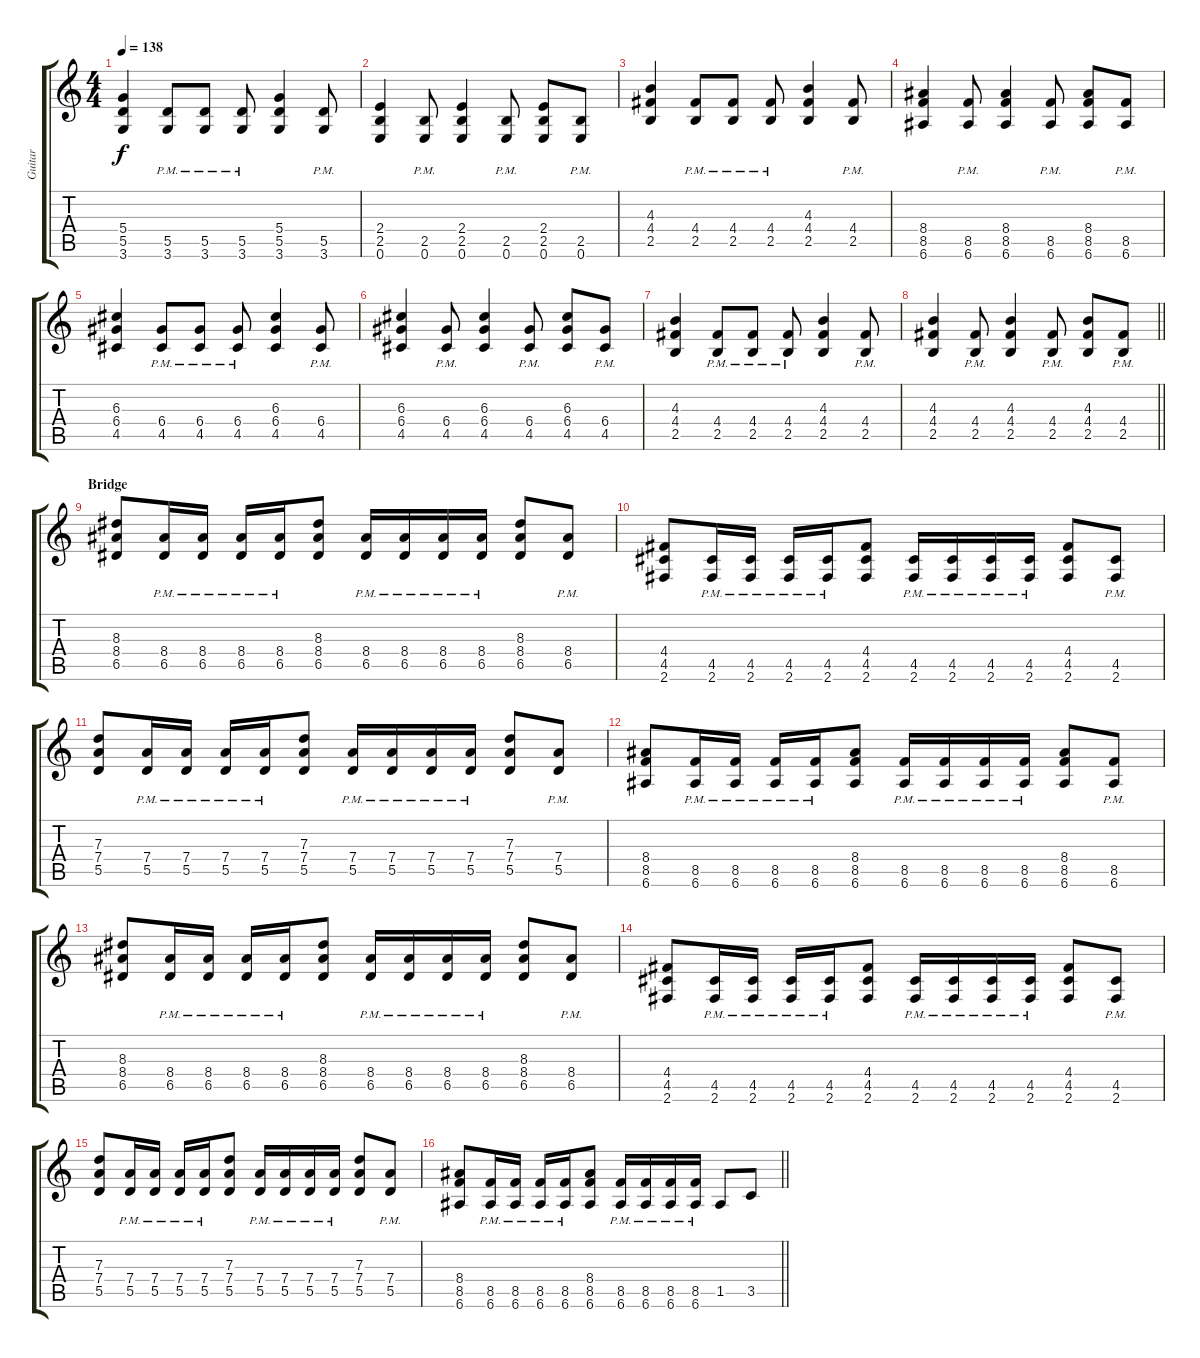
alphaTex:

\track ("Guitar" "Guitar") {instrument distortionguitar}
\staff {score tabs}
\tuning (E4 B3 G3 D3 A2 E2) {hide}
\ts (4 4)
\tempo 138
\clef g2
\ks c
(5.4 5.5 3.6).4{dy f} (5.5{pm} 3.6{pm}).8 (5.5{pm} 3.6{pm}).8 (5.5{pm} 3.6{pm}).8 (5.4 5.5 3.6).4 (5.5{pm} 3.6{pm}).8 |
(2.4 2.5 0.6).4 (2.5{pm} 0.6{pm}).8 (2.4 2.5 0.6).4 (2.5{pm} 0.6{pm}).8 (2.4 2.5 0.6).8 (2.5{pm} 0.6{pm}).8 |
(4.3 4.4 2.5).4 (4.4{pm} 2.5{pm}).8 (4.4{pm} 2.5{pm}).8 (4.4{pm} 2.5{pm}).8 (4.3 4.4 2.5).4 (4.4{pm} 2.5{pm}).8 |
(8.4 8.5 6.6).4 (8.5{pm} 6.6{pm}).8 (8.4 8.5 6.6).4 (8.5{pm} 6.6{pm}).8 (8.4 8.5 6.6).8 (8.5{pm} 6.6{pm}).8 |
(6.3 6.4 4.5).4 (6.4{pm} 4.5{pm}).8 (6.4{pm} 4.5{pm}).8 (6.4{pm} 4.5{pm}).8 (6.3 6.4 4.5).4 (6.4{pm} 4.5{pm}).8 |
(6.3 6.4 4.5).4 (6.4{pm} 4.5{pm}).8 (6.3 6.4 4.5).4 (6.4{pm} 4.5{pm}).8 (6.3 6.4 4.5).8 (6.4{pm} 4.5{pm}).8 |
(4.3 4.4 2.5).4 (4.4{pm} 2.5{pm}).8 (4.4{pm} 2.5{pm}).8 (4.4{pm} 2.5{pm}).8 (4.3 4.4 2.5).4 (4.4{pm} 2.5{pm}).8 |
\barLineRight lightlight
(4.3 4.4 2.5).4 (4.4{pm} 2.5{pm}).8 (4.3 4.4 2.5).4 (4.4{pm} 2.5{pm}).8 (4.3 4.4 2.5).8 (4.4{pm} 2.5{pm}).8 |
\section ("" "Bridge ")
(8.3 8.4 6.5).8 (8.4{pm} 6.5{pm}).16 (8.4{pm} 6.5{pm}).16 (8.4{pm} 6.5{pm}).16 (8.4{pm} 6.5{pm}).16 (8.3 8.4 6.5).8 (8.4{pm} 6.5{pm}).16 (8.4{pm} 6.5{pm}).16 (8.4{pm} 6.5{pm}).16 (8.4{pm} 6.5{pm}).16 (8.3 8.4 6.5).8 (8.4{pm} 6.5{pm}).8 |
(4.4 4.5 2.6).8 (4.5{pm} 2.6{pm}).16 (4.5{pm} 2.6{pm}).16 (4.5{pm} 2.6{pm}).16 (4.5{pm} 2.6{pm}).16 (4.4 4.5 2.6).8 (4.5{pm} 2.6{pm}).16 (4.5{pm} 2.6{pm}).16 (4.5{pm} 2.6{pm}).16 (4.5{pm} 2.6{pm}).16 (4.4 4.5 2.6).8 (4.5{pm} 2.6{pm}).8 |
(7.3 7.4 5.5).8 (7.4{pm} 5.5{pm}).16 (7.4{pm} 5.5{pm}).16 (7.4{pm} 5.5{pm}).16 (7.4{pm} 5.5{pm}).16 (7.3 7.4 5.5).8 (7.4{pm} 5.5{pm}).16 (7.4{pm} 5.5{pm}).16 (7.4{pm} 5.5{pm}).16 (7.4{pm} 5.5{pm}).16 (7.3 7.4 5.5).8 (7.4{pm} 5.5{pm}).8 |
(8.4 8.5 6.6).8 (8.5{pm} 6.6{pm}).16 (8.5{pm} 6.6{pm}).16 (8.5{pm} 6.6{pm}).16 (8.5{pm} 6.6{pm}).16 (8.4 8.5 6.6).8 (8.5{pm} 6.6{pm}).16 (8.5{pm} 6.6{pm}).16 (8.5{pm} 6.6{pm}).16 (8.5{pm} 6.6{pm}).16 (8.4 8.5 6.6).8 (8.5{pm} 6.6{pm}).8 |
(8.3 8.4 6.5).8 (8.4{pm} 6.5{pm}).16 (8.4{pm} 6.5{pm}).16 (8.4{pm} 6.5{pm}).16 (8.4{pm} 6.5{pm}).16 (8.3 8.4 6.5).8 (8.4{pm} 6.5{pm}).16 (8.4{pm} 6.5{pm}).16 (8.4{pm} 6.5{pm}).16 (8.4{pm} 6.5{pm}).16 (8.3 8.4 6.5).8 (8.4{pm} 6.5{pm}).8 |
(4.4 4.5 2.6).8 (4.5{pm} 2.6{pm}).16 (4.5{pm} 2.6{pm}).16 (4.5{pm} 2.6{pm}).16 (4.5{pm} 2.6{pm}).16 (4.4 4.5 2.6).8 (4.5{pm} 2.6{pm}).16 (4.5{pm} 2.6{pm}).16 (4.5{pm} 2.6{pm}).16 (4.5{pm} 2.6{pm}).16 (4.4 4.5 2.6).8 (4.5{pm} 2.6{pm}).8 |
(7.3 7.4 5.5).8 (7.4{pm} 5.5{pm}).16 (7.4{pm} 5.5{pm}).16 (7.4{pm} 5.5{pm}).16 (7.4{pm} 5.5{pm}).16 (7.3 7.4 5.5).8 (7.4{pm} 5.5{pm}).16 (7.4{pm} 5.5{pm}).16 (7.4{pm} 5.5{pm}).16 (7.4{pm} 5.5{pm}).16 (7.3 7.4 5.5).8 (7.4{pm} 5.5{pm}).8 |
\barLineRight lightlight
(8.4 8.5 6.6).8 (8.5{pm} 6.6{pm}).16 (8.5{pm} 6.6{pm}).16 (8.5{pm} 6.6{pm}).16 (8.5{pm} 6.6{pm}).16 (8.4 8.5 6.6).8 (8.5{pm} 6.6{pm}).16 (8.5{pm} 6.6{pm}).16 (8.5{pm} 6.6{pm}).16 (8.5{pm} 6.6{pm}).16 1.5.8 3.5.8
